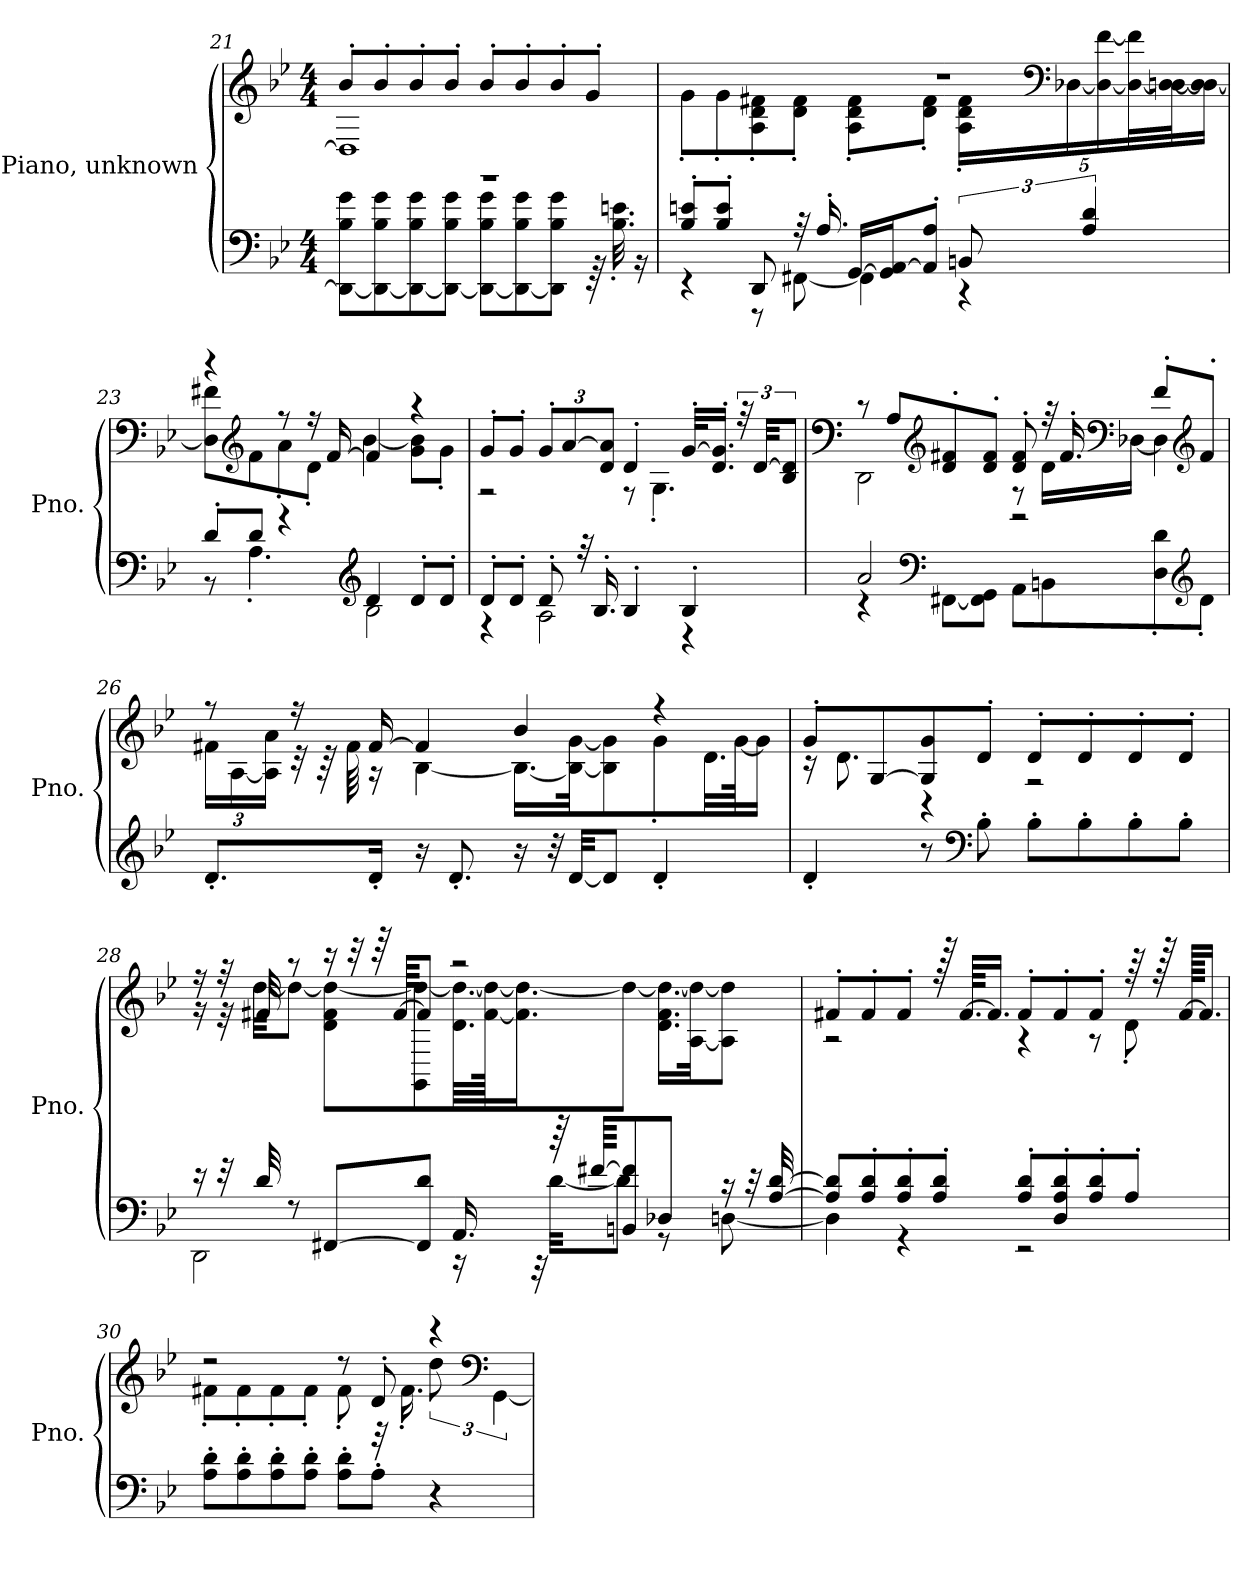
**kern	**kern
*part1	*part1
*staff2	*staff1
*I"Piano, unknown	*
*I'Pno.	*
*clefF4	*clefG2
*k[b-e-]	*k[b-e-]
*M4/4	*M4/4
=21	=21
*^	*^
1r	8DD-\_ 8B-\ 8g\L	8b-'/L	1D-]
.	8DD-\_ 8B-\ 8g\	8b-'/	.
.	8DD-\_ 8B-\ 8g\	8b-'/	.
.	8DD-\_ 8B-\ 8g\J	8b-'/J	.
.	8DD-\_ 8B-\ 8g\L	8b-'/L	.
.	8DD-\_ 8B-\ 8g\	8b-'/	.
.	8DD-\] 8B-\ 8g\J	8b-'/	.
.	64r	8g'/J	.
.	32.B-\' 32.en\'	.	.
.	16r	.	.
!!LO:LB:g=z	!!
=22	=22	=22	=22
8B-/' 8en/'L	4r	1r	8g'\L
8B-/' 8e/'J	.	.	8g'\
8DD/	8r	.	8A\' 8d\' 8f#X\'
32r	[8FF#X\	.	8d\' 8f#\'J
16.A'/	.	.	.
[16GG/LL	4FF#\]	.	8A\' 8d\' 8f#\'L
16GG/] [16AA/J	.	.	.
8AA/]' 8A/'J	.	.	8d\' 8f#\'J
*	*	*	*Xbrackettup
12BBn/	4r	.	20A\' 20d\' 20f#\'LL
*	*	*clefF4	*
.	.	.	[20D-X\
6A/ 6d/	.	.	.
.	.	.	20D-\_ [20f#\
.	.	.	40D-\_ 40f#\]L
.	.	.	40D-\_ [40Dn\J
.	.	.	20D-\] 20D\_JJ
=23	=23	=23	=23
8d'/L	8r	4r	8D\] 8f#X\L
*	*	*clefG2	*
8d/J	4.A'\	.	8f#\
4r	.	8r	8a'\
.	.	16r	8d'\J
.	.	[16f#/	.
*clefG2	*	*	*
4d/	2B-\	4f#/]	[4b-\
8d'/L	.	4r	8g\ 8b-\]L
8d'/J	.	.	8g'\J
!!LO:PB:g=z	!!
=24	=24	=24	=24
8d'/L	4r	8g'/L	2r
8d'/J	.	8g'/J	.
8d'/	2A\	12g'/L	.
.	.	[12a/	.
32r	.	.	.
16.B-'/	.	.	.
.	.	12d/ 12a/]J	.
4B-'/	.	4d'/	8r
.	.	.	4.G'\
4B-'/	4r	[32g'/KLL	.
.	.	16.d/' 16.g/]'JJ	.
*	*	*brackettup	*
.	.	48r	.
.	.	[48d/KKL	.
.	.	12B-/ 12d/]J	.
=25	=25	=25	=25
*	*	*clefF4	*
2a/	4r	8r	2DD\
.	.	8A/L	.
*clefF4	*	*clefG2	*
.	[8FF#X\L	8d/' 8f#X/'	.
.	8FF#\] 8GG\J	8d/' 8f#/'J	.
2r	8AA\L	8d/' 8f#/'	8r
.	8BBn\	32r	16d\LL
.	.	16.f#'/	.
*	*	*clefF4	*
.	.	.	[16D-X\JJ
.	8D\' 8d\'	8f#'/L	4D-\]
*clefG2	*	*clefG2	*
.	8d'\J	8f#'/J	.
*v	*v	*	*
!!LO:LB:g=z	!!
=26	=26	=26
*	*	*Xbrackettup
8.d'/L	8r	24f#X\LL
.	.	[24A\
.	.	24A\] 24a\JJ
.	16r	32r
.	.	64r
.	.	64f#\
16d'/Jk	[16f#/	16r
16r	4f#/]	[4B-\
8.d'/	.	.
16r	4b-/	16.B-\LL_
32r	.	.
[32d/KKL	.	32B-\_ [32g\JK
8d/J]	.	8B-\] 8g\]
4d'/	4r	8g'\
.	.	32.d\LL
.	.	[64g\JK
.	.	16g\JJ]
=27	=27	=27
4d'/	8g'/L	16r
.	.	8.d\
.	[8G/	.
8r	8G/] 8g/	4r
*clefF4	*	*
8B-'\	8d'/J	.
8B-'\L	8d'/L	2r
8B-'\	8d'/	.
8B-'\	8d'/	.
8B-'\J	8d'/J	.
!!LO:LB:g=z	!!
=28	=28	=28
*^	*	*
16r	2DD\	16r	16r
32r	.	32r	32r
32d/	.	32f#X/	[32dd\KKL
8r	.	8r	8dd\J_
[8FF#X/L	.	16r	8d\ 8f#\ 8dd\_L
.	.	32r	.
.	.	64r	.
.	.	[64f#/KKKL	.
8FF#/] 8d/J	.	8f#/J]	8GG\ 8dd\_
16.AA/	16r	2r	64.d\ 64.dd\_LLL
.	.	.	[128f#\ 128dd\_JJK
.	.	.	16.f#\] 16.dd\_J
.	32r	.	.
64r	[32d\KKL	.	.
[64f#X/KKKL	.	.	.
8BBn/ 8f#/]	8d\J]	.	8dd\J_
8D-X/J	8r	.	16.d\ 16.f#\ 16.dd\_LL
.	.	.	[32A\ 32dd\_JK
16r	[8Dn\	.	8A\] 8dd\]J
32r	.	.	.
[32A/ [32d/	.	.	.
!!LO:LB:g=z	!!
=29	=29	=29	=29
8A/] 8d/]L	4D\]	8f#X'/L	2r
8A/' 8d/'	.	8f#'/	.
8A/' 8d/'	4r	8f#'/J	.
8A/' 8d/'J	.	128r	.
.	.	[64.f#/KKLL	.
.	.	16.f#/JJ]	.
8A/' 8d/'L	2r	8f#'/L	4r
8D/' 8A/' 8d/'	.	8f#'/	.
8A/' 8d/'	.	8f#'/J	8r
8A'/J	.	64r	8d'\
.	.	128r	.
.	.	[128f#/KKKLL	.
.	.	16.f#/JJ]	.
*v	*v	*	*
=30	=30	=30
8A\' 8d\'L	2r	8f#X'\L
8A\' 8d\'	.	8f#'\
8A\' 8d\'	.	8f#'\
8A\' 8d\'J	.	8f#'\J
8A\' 8d\'L	8r	8f#'\
8A'\J	8d'/	32r
.	.	16.f#'\
*	*	*brackettup
4r	4r	12dd\
*	*clefF4	*
.	.	[6GG\
*	*v	*v
=	=
*-	*-
